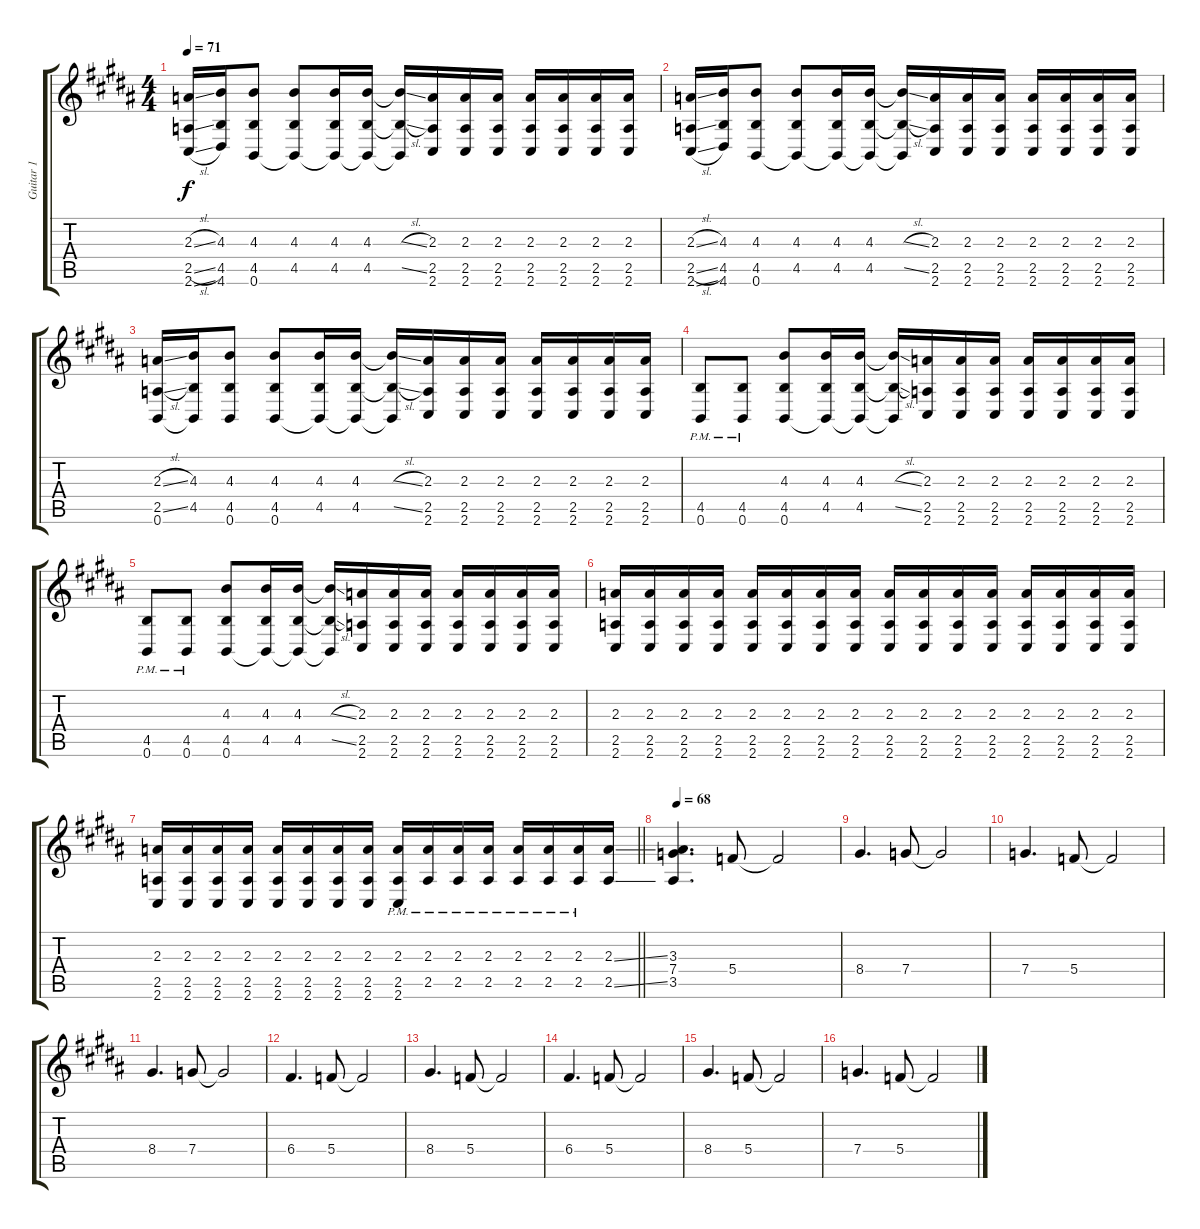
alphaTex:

\track ("Guitar 1" "Guitar 1") {instrument distortionguitar}
\staff {score tabs}
\tuning (E4 C4 G3 C3 G2 B1) {hide}
\ts (4 4)
\tempo 71
\clef g2
\ks b
(2.3{sl} 2.5{sl} 2.6{sl}).16{dy f} (4.3 4.5 4.6).16 (4.3 4.5 0.6).8 (4.3 4.5 0.6{t}).8 (4.3 4.5 0.6{t}).16 (4.3 4.5 0.6{t}).16 (4.3{sl t} 4.5{sl t} 0.6{t}).16 (2.3 2.5 2.6).16 (2.3 2.5 2.6).16 (2.3 2.5 2.6).16 (2.3 2.5 2.6).16 (2.3 2.5 2.6).16 (2.3 2.5 2.6).16 (2.3 2.5 2.6).16 |
(2.3{sl} 2.5{sl} 2.6{sl}).16 (4.3 4.5 4.6).16 (4.3 4.5 0.6).8 (4.3 4.5 0.6{t}).8 (4.3 4.5 0.6{t}).16 (4.3 4.5 0.6{t}).16 (4.3{sl t} 4.5{sl t} 0.6{t}).16 (2.3 2.5 2.6).16 (2.3 2.5 2.6).16 (2.3 2.5 2.6).16 (2.3 2.5 2.6).16 (2.3 2.5 2.6).16 (2.3 2.5 2.6).16 (2.3 2.5 2.6).16 |
(2.3{sl} 2.5{sl} 0.6).16 (4.3 4.5 0.6{t}).16 (4.3 4.5 0.6).8 (4.3 4.5 0.6).8 (4.3 4.5 0.6{t}).16 (4.3 4.5 0.6{t}).16 (4.3{sl t} 4.5{sl t} 0.6{t}).16 (2.3 2.5 2.6).16 (2.3 2.5 2.6).16 (2.3 2.5 2.6).16 (2.3 2.5 2.6).16 (2.3 2.5 2.6).16 (2.3 2.5 2.6).16 (2.3 2.5 2.6).16 |
(4.5{pm} 0.6{pm}).8 (4.5{pm} 0.6{pm}).8 (4.3 4.5 0.6).8 (4.3 4.5 0.6{t}).16 (4.3 4.5 0.6{t}).16 (4.3{sl t} 4.5{sl t} 0.6{t}).16 (2.3 2.5 2.6).16 (2.3 2.5 2.6).16 (2.3 2.5 2.6).16 (2.3 2.5 2.6).16 (2.3 2.5 2.6).16 (2.3 2.5 2.6).16 (2.3 2.5 2.6).16 |
(4.5{pm} 0.6{pm}).8 (4.5{pm} 0.6{pm}).8 (4.3 4.5 0.6).8 (4.3 4.5 0.6{t}).16 (4.3 4.5 0.6{t}).16 (4.3{sl t} 4.5{sl t} 0.6{t}).16 (2.3 2.5 2.6).16 (2.3 2.5 2.6).16 (2.3 2.5 2.6).16 (2.3 2.5 2.6).16 (2.3 2.5 2.6).16 (2.3 2.5 2.6).16 (2.3 2.5 2.6).16 |
(2.3 2.5 2.6).16 (2.3 2.5 2.6).16 (2.3 2.5 2.6).16 (2.3 2.5 2.6).16 (2.3 2.5 2.6).16 (2.3 2.5 2.6).16 (2.3 2.5 2.6).16 (2.3 2.5 2.6).16 (2.3 2.5 2.6).16 (2.3 2.5 2.6).16 (2.3 2.5 2.6).16 (2.3 2.5 2.6).16 (2.3 2.5 2.6).16 (2.3 2.5 2.6).16 (2.3 2.5 2.6).16 (2.3 2.5 2.6).16 |
\barLineRight lightlight
(2.3 2.5 2.6).16 (2.3 2.5 2.6).16 (2.3 2.5 2.6).16 (2.3 2.5 2.6).16 (2.3 2.5 2.6).16 (2.3 2.5 2.6).16 (2.3 2.5 2.6).16 (2.3 2.5 2.6).16 (2.3{pm} 2.5{pm} 2.6).16 (2.3{pm} 2.5{pm}).16 (2.3{pm} 2.5{pm}).16 (2.3{pm} 2.5{pm}).16 (2.3{pm} 2.5{pm}).16 (2.3{pm} 2.5{pm}).16 (2.3{pm} 2.5{pm}).16 (2.3{ss} 2.5{ss}).16 |
\tempo 68
(3.3 7.4 3.5).4{d} 5.4.8 5.4{t}.2 |
8.4.4{d} 7.4.8 7.4{t}.2 |
7.4.4{d} 5.4.8 5.4{t}.2 |
8.4.4{d} 7.4.8 7.4{t}.2 |
6.4.4{d} 5.4.8 5.4{t}.2 |
8.4.4{d} 5.4.8 5.4{t}.2 |
6.4.4{d} 5.4.8 5.4{t}.2 |
8.4.4{d} 5.4.8 5.4{t}.2 |
7.4.4{d} 5.4.8 5.4{t}.2
